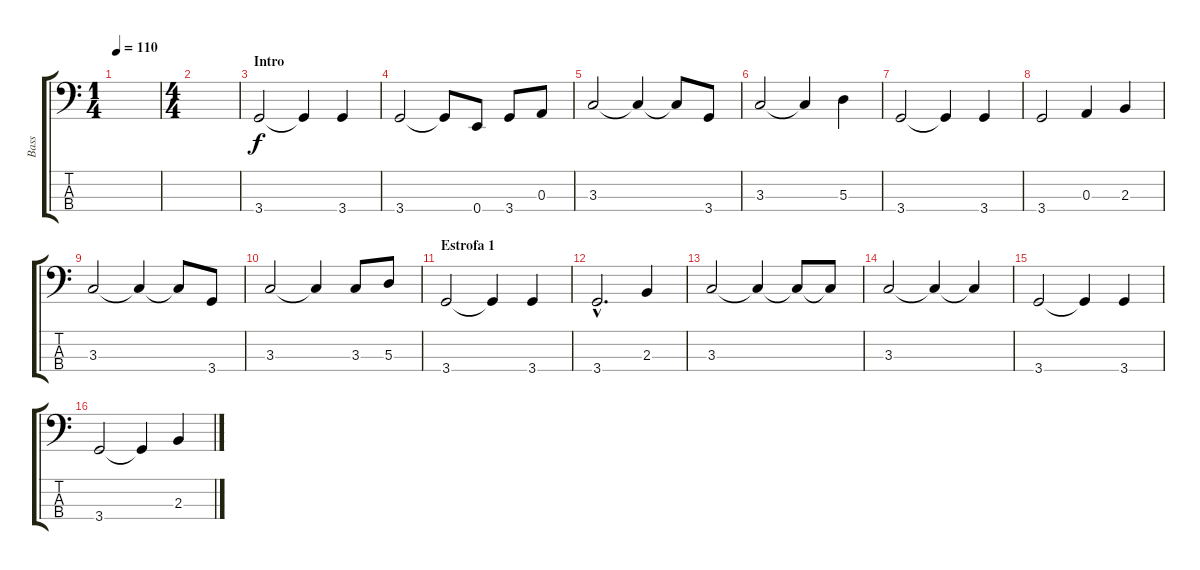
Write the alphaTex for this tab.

\track ("Bass" "Bass") {instrument electricbassfinger}
\staff {score tabs}
\tuning (G2 D2 A1 E1) {hide}
\ts (1 4)
\tempo 110
\clef f4
\ks c
|
\ts (4 4)
|
\section ("" "Intro")
3.4.2 3.4{t}.4 3.4.4 |
3.4.2 3.4{t}.8 0.4.8 3.4.8 0.3.8 |
3.3.2 3.3{t}.4 3.3{t}.8 3.4.8 |
3.3.2 3.3{t}.4 5.3.4 |
3.4.2 3.4{t}.4 3.4.4 |
3.4.2 0.3.4 2.3.4 |
3.3.2 3.3{t}.4 3.3{t}.8 3.4.8 |
3.3.2 3.3{t}.4 3.3.8 5.3.8 |
\section ("" "Estrofa 1")
3.4.2 3.4{t}.4 3.4.4 |
3.4{hac}.2{d} 2.3.4 |
3.3.2 3.3{t}.4 3.3{t}.8 3.3{t}.8 |
3.3.2 3.3{t}.4 3.3{t}.4 |
3.4.2 3.4{t}.4 3.4.4 |
3.4.2 3.4{t}.4 2.3.4
